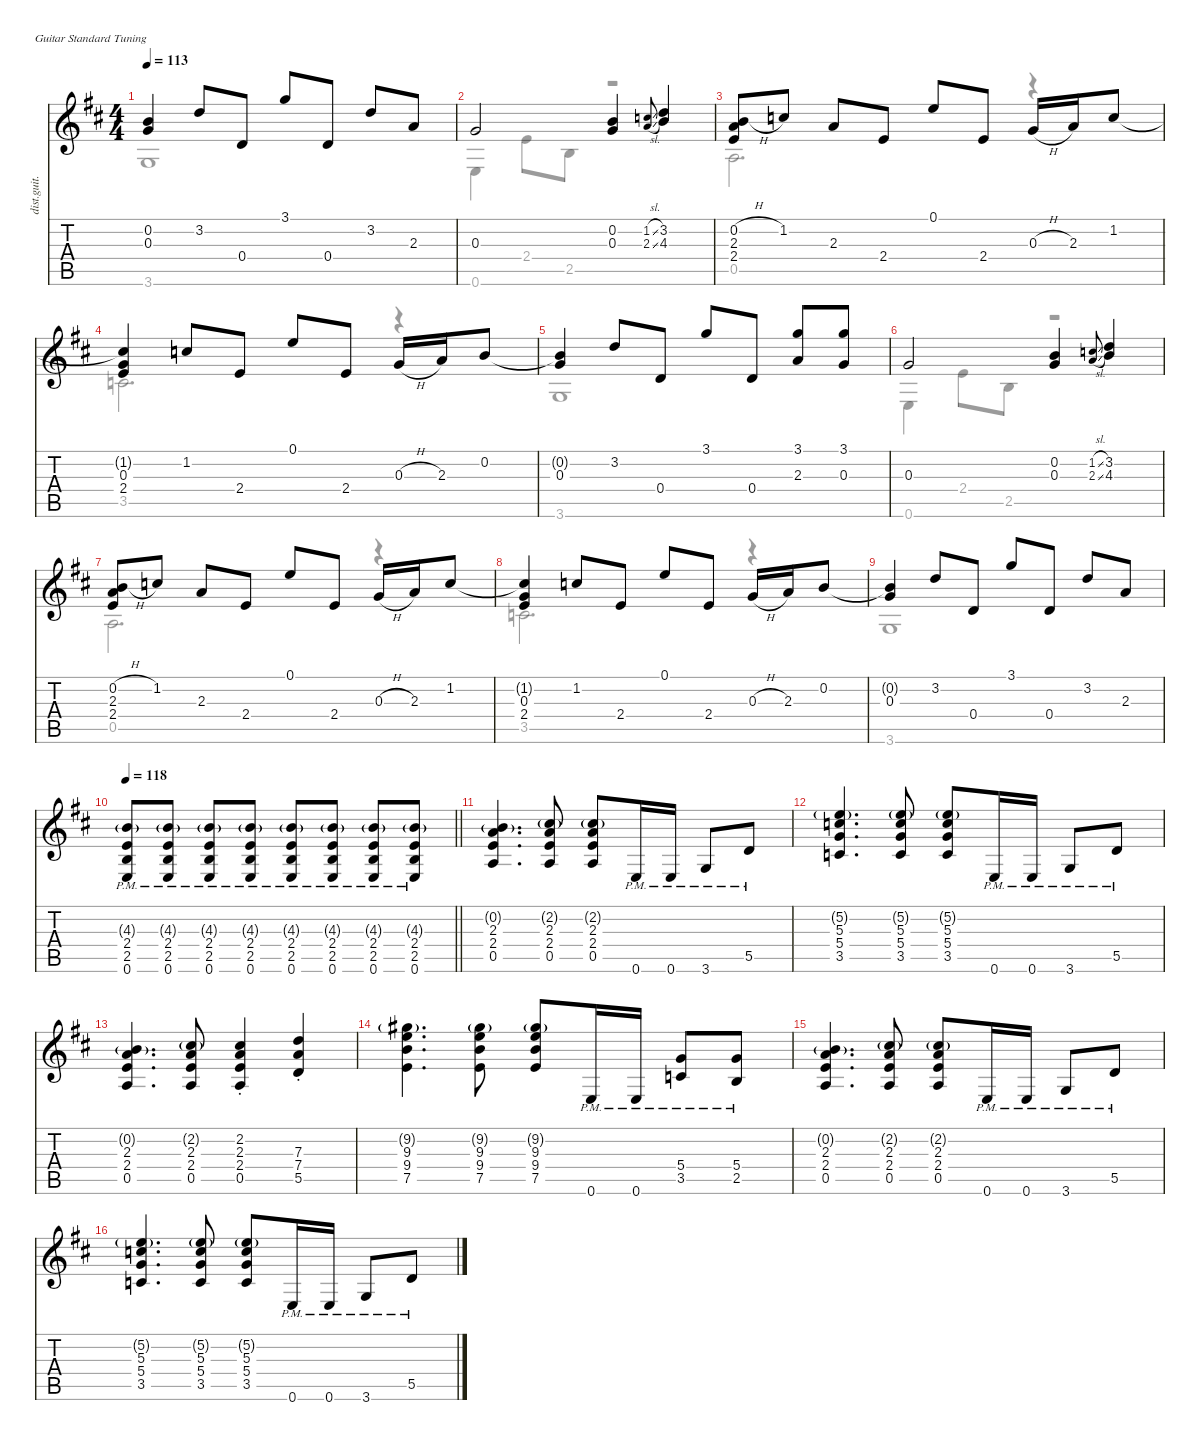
\defaultSystemsLayout 4
\hideDynamics
\bracketExtendMode nobrackets
\otherSystemsTrackNameOrientation horizontal
\track ("James - Rythme Distortion" "dist.guit.") {defaultSystemsLayout 4 instrument distortionguitar}
\staff {score tabs}
\tuning (E4 B3 G3 D3 A2 E2)
\voice
\ts (4 4)
\tempo 113
\clef g2
\ks bminor
(0.2{t acc forcenatural} 0.3{acc forcenatural}).4{dy f beam Up} 3.2{acc forcenatural}.8{beam Up} 0.4{acc forcenatural}.8{beam Up} 3.1{acc forcenatural}.8{beam Up} 0.4{acc forcenatural}.8{beam Up} 3.2{acc forcenatural}.8{beam Up} 2.3{acc forcenatural}.8{beam Up} |
0.3{acc forcenatural}.2{beam Up} (0.2{acc forcenatural} 0.3{acc forcenatural}).4{beam Up} (1.2{sl acc forcenatural} 2.3{sl acc forcenatural}).8{gr onbeat dy mf beam Up} (3.2{acc forcenatural} 4.3{acc forcenatural}).4{dy f beam Up} |
(0.2{h acc forcenatural} 2.3{acc forcenatural} 2.4{acc forcenatural}).8{beam Up} 1.2{acc forcenatural}.8{beam Up} 2.3{acc forcenatural}.8{beam Up} 2.4{acc forcenatural}.8{beam Up} 0.1{acc forcenatural}.8{beam Up} 2.4{acc forcenatural}.8{beam Up} 0.3{h acc forcenatural}.16{beam Up} 2.3{acc forcenatural}.16{beam Up} 1.2{acc forcenatural}.8{beam Up} |
(1.2{t acc forcenatural} 0.3{acc forcenatural} 2.4{acc forcenatural}).4{beam Up} 1.2{acc forcenatural}.8{beam Up} 2.4{acc forcenatural}.8{beam Up} 0.1{acc forcenatural}.8{beam Up} 2.4{acc forcenatural}.8{beam Up} 0.3{h acc forcenatural}.16{beam Up} 2.3{acc forcenatural}.16{beam Up} 0.2{acc forcenatural}.8{beam Up} |
(0.2{t acc forcenatural} 0.3{acc forcenatural}).4{beam Up} 3.2{acc forcenatural}.8{beam Up} 0.4{acc forcenatural}.8{beam Up} 3.1{acc forcenatural}.8{beam Up} 0.4{acc forcenatural}.8{beam Up} (3.1{acc forcenatural} 2.3{acc forcenatural}).8{beam Up} (3.1{acc forcenatural} 0.3{acc forcenatural}).8{beam Up} |
0.3{acc forcenatural}.2{beam Up} (0.2{acc forcenatural} 0.3{acc forcenatural}).4{beam Up} (1.2{sl acc forcenatural} 2.3{sl acc forcenatural}).8{gr onbeat dy mf beam Up} (3.2{acc forcenatural} 4.3{acc forcenatural}).4{dy f beam Up} |
(0.2{h acc forcenatural} 2.3{acc forcenatural} 2.4{acc forcenatural}).8{beam Up} 1.2{acc forcenatural}.8{beam Up} 2.3{acc forcenatural}.8{beam Up} 2.4{acc forcenatural}.8{beam Up} 0.1{acc forcenatural}.8{beam Up} 2.4{acc forcenatural}.8{beam Up} 0.3{h acc forcenatural}.16{beam Up} 2.3{acc forcenatural}.16{beam Up} 1.2{acc forcenatural}.8{beam Up} |
(1.2{t acc forcenatural} 0.3{acc forcenatural} 2.4{acc forcenatural}).4{beam Up} 1.2{acc forcenatural}.8{beam Up} 2.4{acc forcenatural}.8{beam Up} 0.1{acc forcenatural}.8{beam Up} 2.4{acc forcenatural}.8{beam Up} 0.3{h acc forcenatural}.16{beam Up} 2.3{acc forcenatural}.16{beam Up} 0.2{acc forcenatural}.8{beam Up} |
(0.2{t acc forcenatural} 0.3{acc forcenatural}).4{beam Up} 3.2{acc forcenatural}.8{beam Up} 0.4{acc forcenatural}.8{beam Up} 3.1{acc forcenatural}.8{beam Up} 0.4{acc forcenatural}.8{beam Up} 3.2{acc forcenatural}.8{beam Up} 2.3{acc forcenatural}.8{beam Up} |
\tempo 118
\barLineRight lightlight
(4.3{g acc forcenatural} 2.4{acc forcenatural} 2.5{pm acc forcenatural} 0.6{pm acc forcenatural}).8{instrument distortionguitar beam Up} (4.3{g acc forcenatural} 2.4{acc forcenatural} 2.5{pm acc forcenatural} 0.6{pm acc forcenatural}).8{beam Up} (4.3{g acc forcenatural} 2.4{acc forcenatural} 2.5{pm acc forcenatural} 0.6{pm acc forcenatural}).8{beam Up} (4.3{g acc forcenatural} 2.4{acc forcenatural} 2.5{pm acc forcenatural} 0.6{pm acc forcenatural}).8{beam Up} (4.3{g acc forcenatural} 2.4{acc forcenatural} 2.5{pm acc forcenatural} 0.6{pm acc forcenatural}).8{beam Up} (4.3{g acc forcenatural} 2.4{acc forcenatural} 2.5{pm acc forcenatural} 0.6{pm acc forcenatural}).8{beam Up} (4.3{g acc forcenatural} 2.4{acc forcenatural} 2.5{pm acc forcenatural} 0.6{pm acc forcenatural}).8{beam Up} (4.3{g acc forcenatural} 2.4{acc forcenatural} 2.5{pm acc forcenatural} 0.6{pm acc forcenatural}).8{beam Up} |
(0.2{g acc forcenatural} 2.3{acc forcenatural} 2.4{acc forcenatural} 0.5{acc forcenatural}).4{d beam Up} (2.2{g acc #} 2.3{acc forcenatural} 2.4{acc forcenatural} 0.5{acc forcenatural}).8{beam Up} (2.2{g acc #} 2.3{acc forcenatural} 2.4{acc forcenatural} 0.5{acc forcenatural}).8{beam Up} 0.6{pm acc forcenatural}.16{beam Up} 0.6{pm acc forcenatural}.16{beam Up} 3.6{pm acc forcenatural}.8{beam Up} 5.5{pm acc forcenatural}.8{beam Up} |
(5.2{g acc forcenatural} 5.3{acc forcenatural} 5.4{acc forcenatural} 3.5{acc forcenatural}).4{d beam Up} (5.2{g acc forcenatural} 5.3{acc forcenatural} 5.4{acc forcenatural} 3.5{acc forcenatural}).8{beam Up} (5.2{g acc forcenatural} 5.3{acc forcenatural} 5.4{acc forcenatural} 3.5{acc forcenatural}).8{beam Up} 0.6{pm acc forcenatural}.16{beam Up} 0.6{pm acc forcenatural}.16{beam Up} 3.6{pm acc forcenatural}.8{beam Up} 5.5{pm acc forcenatural}.8{beam Up} |
(0.2{g acc forcenatural} 2.3{acc forcenatural} 2.4{acc forcenatural} 0.5{acc forcenatural}).4{d beam Up} (2.2{g acc #} 2.3{acc forcenatural} 2.4{acc forcenatural} 0.5{acc forcenatural}).8{beam Up} (2.2{st acc #} 2.3{st acc forcenatural} 2.4{st acc forcenatural} 0.5{st acc forcenatural}).4{beam Up} (7.3{st acc forcenatural} 7.4{st acc forcenatural} 5.5{st acc forcenatural}).4{beam Up} |
(9.2{g acc #} 9.3{acc forcenatural} 9.4{acc forcenatural} 7.5{acc forcenatural}).4{d beam Down} (9.2{g acc #} 9.3{acc forcenatural} 9.4{acc forcenatural} 7.5{acc forcenatural}).8{beam Down} (9.2{g acc #} 9.3{acc forcenatural} 9.4{acc forcenatural} 7.5{acc forcenatural}).8{beam Up} 0.6{pm acc forcenatural}.16{beam Up} 0.6{pm acc forcenatural}.16{beam Up} (5.4{pm acc forcenatural} 3.5{pm acc forcenatural}).8{beam Up} (5.4{pm acc forcenatural} 2.5{pm acc forcenatural}).8{beam Up} |
(0.2{g acc forcenatural} 2.3{acc forcenatural} 2.4{acc forcenatural} 0.5{acc forcenatural}).4{d beam Up} (2.2{g acc #} 2.3{acc forcenatural} 2.4{acc forcenatural} 0.5{acc forcenatural}).8{beam Up} (2.2{g acc #} 2.3{acc forcenatural} 2.4{acc forcenatural} 0.5{acc forcenatural}).8{beam Up} 0.6{pm acc forcenatural}.16{beam Up} 0.6{pm acc forcenatural}.16{beam Up} 3.6{pm acc forcenatural}.8{beam Up} 5.5{pm acc forcenatural}.8{beam Up} |
(5.2{g acc forcenatural} 5.3{acc forcenatural} 5.4{acc forcenatural} 3.5{acc forcenatural}).4{d beam Up} (5.2{g acc forcenatural} 5.3{acc forcenatural} 5.4{acc forcenatural} 3.5{acc forcenatural}).8{beam Up} (5.2{g acc forcenatural} 5.3{acc forcenatural} 5.4{acc forcenatural} 3.5{acc forcenatural}).8{beam Up} 0.6{pm acc forcenatural}.16{beam Up} 0.6{pm acc forcenatural}.16{beam Up} 3.6{pm acc forcenatural}.8{beam Up} 5.5{pm acc forcenatural}.8{beam Up}
\voice
\clef g2
\ottava regular
\simile none
\ks bminor
3.6{acc forcenatural}.1{dy f beam Down} |
0.6{acc forcenatural}.4{beam Down} 2.4{acc forcenatural}.8{beam Down} 2.5{acc forcenatural}.8{beam Down} r.2{beam Down} |
0.5{acc forcenatural}.2{d beam Down} r.4{beam Down} |
3.5{acc forcenatural}.2{d beam Down} r.4{beam Down} |
3.6{acc forcenatural}.1{beam Down} |
0.6{acc forcenatural}.4{beam Down} 2.4{acc forcenatural}.8{beam Down} 2.5{acc forcenatural}.8{beam Down} r.2{beam Down} |
0.5{acc forcenatural}.2{d beam Down} r.4{beam Down} |
3.5{acc forcenatural}.2{d beam Down} r.4{beam Down} |
3.6{acc forcenatural}.1{beam Down} |
\barLineRight lightlight
|
|
|
|
|
|
